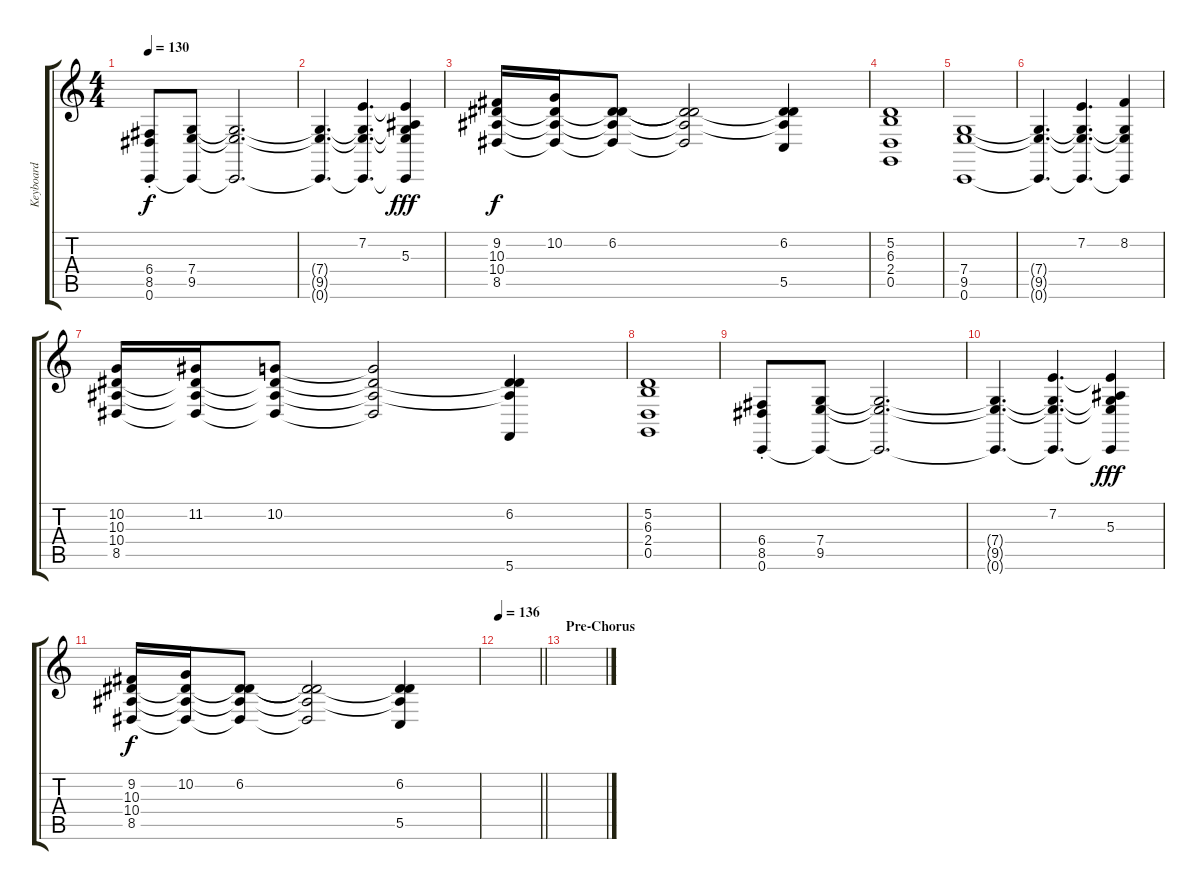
\track ("Keyboard" "Keyboard") {instrument electricpiano1}
\staff {score tabs}
\tuning (D4 A3 F3 C3 G2 C2) {hide}
\ts (4 4)
\tempo 130
\clef g2
\ks c
(6.4{st} 8.5{st} 0.6).8{dy f} (7.4 9.5 0.6{t}).8 (7.4{t} 9.5{t} 0.6{t}).2{d} |
(7.4{t} 9.5{t} 0.6{t}).4{d} (7.2 7.4{t} 9.5{t} 0.6{t}).4{d} (7.2{t} 5.3 7.4{t} 9.5{t} 0.6{t}).4{dy fff} |
(9.2 10.3 10.4 8.5).16{dy f} (10.2 10.3{t} 10.4{t} 8.5{t}).16 (6.2 10.3{t} 10.4{t} 8.5{t}).8 (6.2{t} 10.3{t} 10.4{t} 8.5{t}).2 (6.2 10.3{t} 10.4{t} 5.5).4 |
(5.2 6.3 2.4 0.5).1 |
(7.4 9.5 0.6).1 |
(7.4{t} 9.5{t} 0.6{t}).4{d} (7.2 7.4{t} 9.5{t} 0.6{t}).4{d} (8.2 7.4{t} 9.5{t} 0.6{t}).4 |
(10.2 10.3 10.4 8.5).16 (11.2 10.3{t} 10.4{t} 8.5{t}).16 (10.2 10.3{t} 10.4{t} 8.5{t}).8 (10.2{t} 10.3{t} 10.4{t} 8.5{t}).2 (6.2 10.3{t} 10.4{t} 5.6).4 |
(5.2 6.3 2.4 0.5).1 |
(6.4{st} 8.5{st} 0.6).8 (7.4 9.5 0.6{t}).8 (7.4{t} 9.5{t} 0.6{t}).2{d} |
(7.4{t} 9.5{t} 0.6{t}).4{d} (7.2 7.4{t} 9.5{t} 0.6{t}).4{d} (7.2{t} 5.3 7.4{t} 9.5{t} 0.6{t}).4{dy fff} |
(9.2 10.3 10.4 8.5).16{dy f} (10.2 10.3{t} 10.4{t} 8.5{t}).16 (6.2 10.3{t} 10.4{t} 8.5{t}).8 (6.2{t} 10.3{t} 10.4{t} 8.5{t}).2 (6.2 10.3{t} 10.4{t} 5.5).4 |
\tempo 136
\barLineRight lightlight
|
\section ("" "Pre-Chorus")
